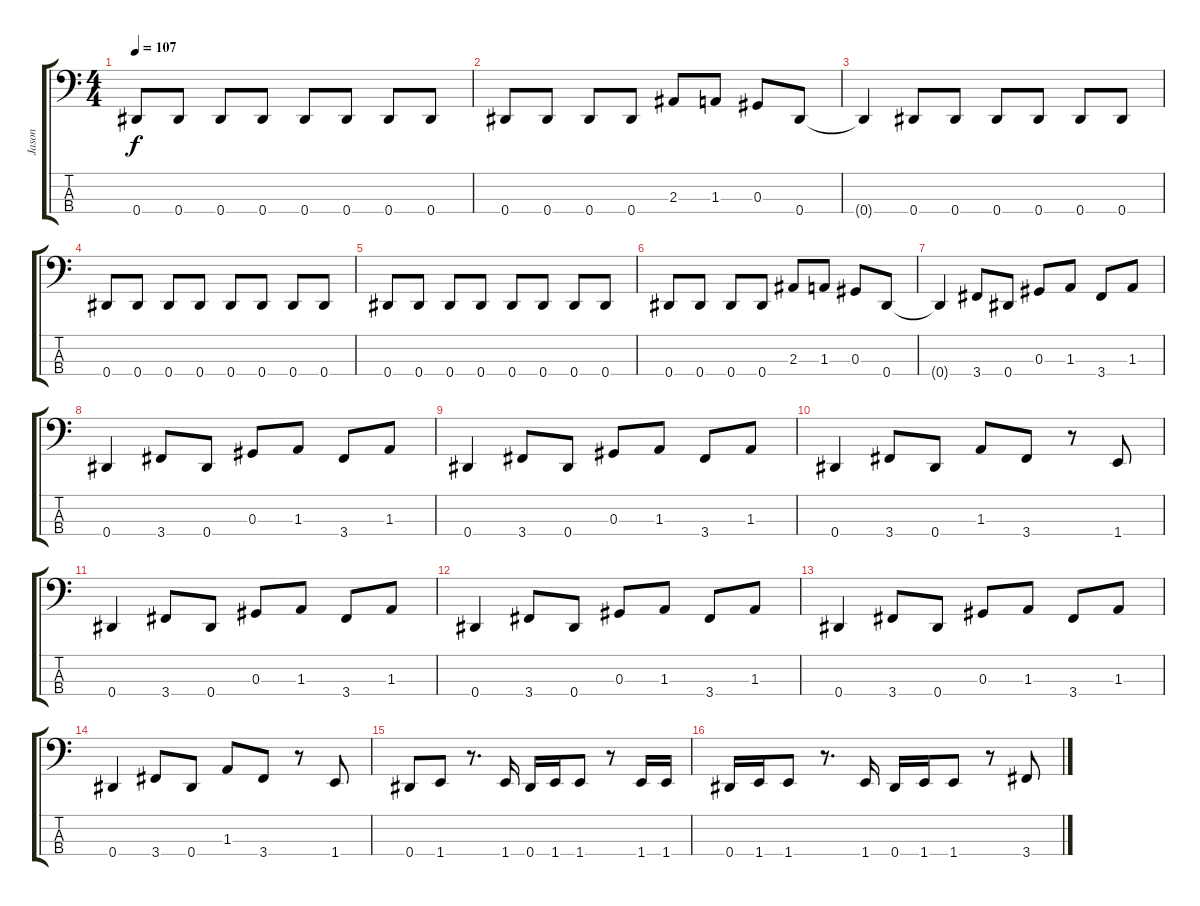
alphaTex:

\track ("Jason" "Jason") {instrument electricbassfinger}
\staff {score tabs}
\tuning (Gb2 Db2 Ab1 Eb1) {hide}
\ts (4 4)
\tempo 107
\clef f4
\ks c
0.4.8{dy f} 0.4.8 0.4.8 0.4.8 0.4.8 0.4.8 0.4.8 0.4.8 |
0.4.8 0.4.8 0.4.8 0.4.8 2.3.8 1.3.8 0.3.8 0.4.8 |
0.4{t}.4 0.4.8 0.4.8 0.4.8 0.4.8 0.4.8 0.4.8 |
0.4.8 0.4.8 0.4.8 0.4.8 0.4.8 0.4.8 0.4.8 0.4.8 |
0.4.8 0.4.8 0.4.8 0.4.8 0.4.8 0.4.8 0.4.8 0.4.8 |
0.4.8 0.4.8 0.4.8 0.4.8 2.3.8 1.3.8 0.3.8 0.4.8 |
0.4{t}.4 3.4.8 0.4.8 0.3.8 1.3.8 3.4.8 1.3.8 |
0.4.4 3.4.8 0.4.8 0.3.8 1.3.8 3.4.8 1.3.8 |
0.4.4 3.4.8 0.4.8 0.3.8 1.3.8 3.4.8 1.3.8 |
0.4.4 3.4.8 0.4.8 1.3.8 3.4.8 r.8 1.4.8 |
0.4.4 3.4.8 0.4.8 0.3.8 1.3.8 3.4.8 1.3.8 |
0.4.4 3.4.8 0.4.8 0.3.8 1.3.8 3.4.8 1.3.8 |
0.4.4 3.4.8 0.4.8 0.3.8 1.3.8 3.4.8 1.3.8 |
0.4.4 3.4.8 0.4.8 1.3.8 3.4.8 r.8 1.4.8 |
0.4.8 1.4.8 r.8{d} 1.4.16 0.4.16 1.4.16 1.4.8 r.8 1.4.16 1.4.16 |
0.4.16 1.4.16 1.4.8 r.8{d} 1.4.16 0.4.16 1.4.16 1.4.8 r.8 3.4.8
